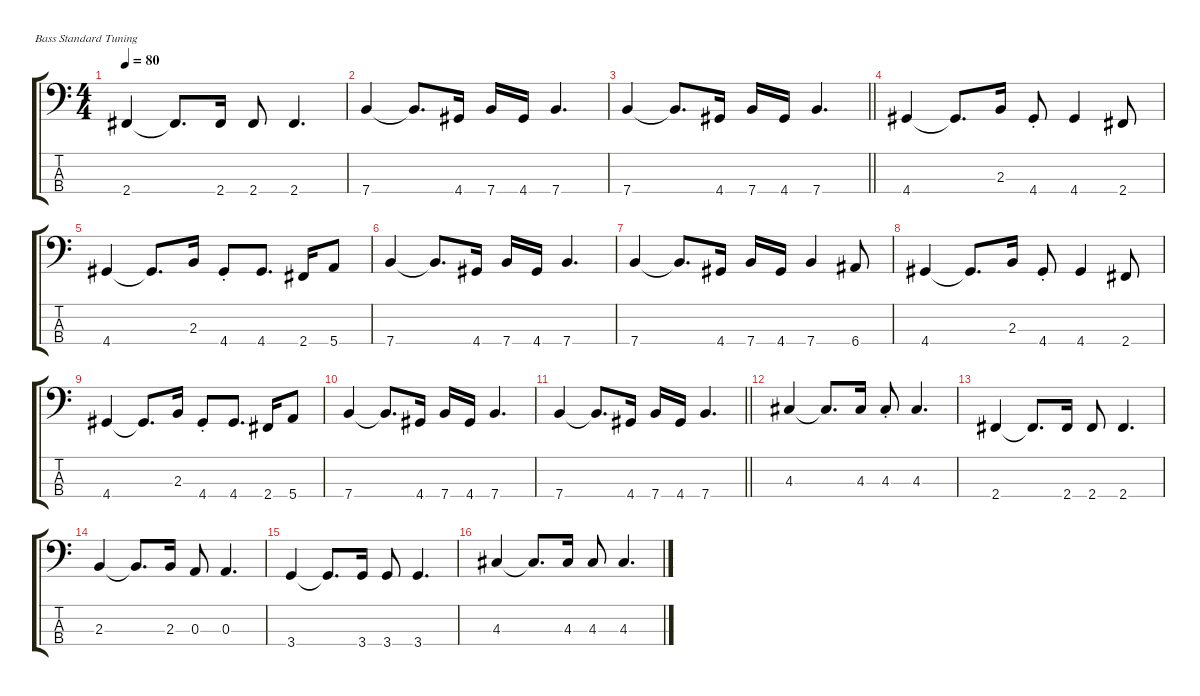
\defaultSystemsLayout 8
\hideDynamics
\bracketExtendMode groupsimilarinstruments
\singleTrackTrackNamePolicy hidden
\multiTrackTrackNamePolicy hidden
\firstSystemTrackNameMode fullname
\firstSystemTrackNameOrientation horizontal
\otherSystemsTrackNameOrientation horizontal
\track ("Bass" "el.bs.") {defaultSystemsLayout 8 instrument electricbassfinger}
\staff {score tabs}
\tuning (G2 D2 A1 E1)
\ts (4 4)
\tempo 80
\clef f4
\ks c
2.4{acc #}.4{dy f} 2.4{t acc #}.8{d} 2.4{acc #}.16 2.4{acc #}.8 2.4{acc #}.4{d} |
7.4.4 7.4{t}.8{d} 4.4{acc #}.16 7.4.16 4.4{acc #}.16 7.4.4{d} |
\barLineRight lightlight
7.4.4 7.4{t}.8{d} 4.4{acc #}.16 7.4.16 4.4{acc #}.16 7.4.4{d} |
4.4{acc #}.4 4.4{t acc #}.8{d} 2.3.16 4.4{st acc #}.8 4.4{acc #}.4 2.4{acc #}.8 |
4.4{acc #}.4 4.4{t acc #}.8{d} 2.3.16 4.4{st acc #}.8 4.4{acc #}.8{d} 2.4{acc #}.16 5.4.8 |
7.4.4 7.4{t}.8{d} 4.4{acc #}.16 7.4.16 4.4{acc #}.16 7.4.4{d} |
7.4.4 7.4{t}.8{d} 4.4{acc #}.16 7.4.16 4.4{acc #}.16 7.4.4 6.4{acc #}.8 |
4.4{acc #}.4 4.4{t acc #}.8{d} 2.3.16 4.4{st acc #}.8 4.4{acc #}.4 2.4{acc #}.8 |
4.4{acc #}.4 4.4{t acc #}.8{d} 2.3.16 4.4{st acc #}.8 4.4{acc #}.8{d} 2.4{acc #}.16 5.4.8 |
7.4.4 7.4{t}.8{d} 4.4{acc #}.16 7.4.16 4.4{acc #}.16 7.4.4{d} |
\barLineRight lightlight
7.4.4 7.4{t}.8{d} 4.4{acc #}.16 7.4.16 4.4{acc #}.16 7.4.4{d} |
4.3{acc #}.4 4.3{t acc #}.8{d} 4.3{acc #}.16 4.3{st acc #}.8 4.3{acc #}.4{d} |
2.4{acc #}.4 2.4{t acc #}.8{d} 2.4{acc #}.16 2.4{acc #}.8 2.4{acc #}.4{d} |
2.3.4 2.3{t}.8{d} 2.3.16 0.3.8 0.3.4{d} |
3.4.4 3.4{t}.8{d} 3.4.16 3.4.8 3.4.4{d} |
4.3{acc #}.4 4.3{t acc #}.8{d} 4.3{acc #}.16 4.3{acc #}.8 4.3{acc #}.4{d}
